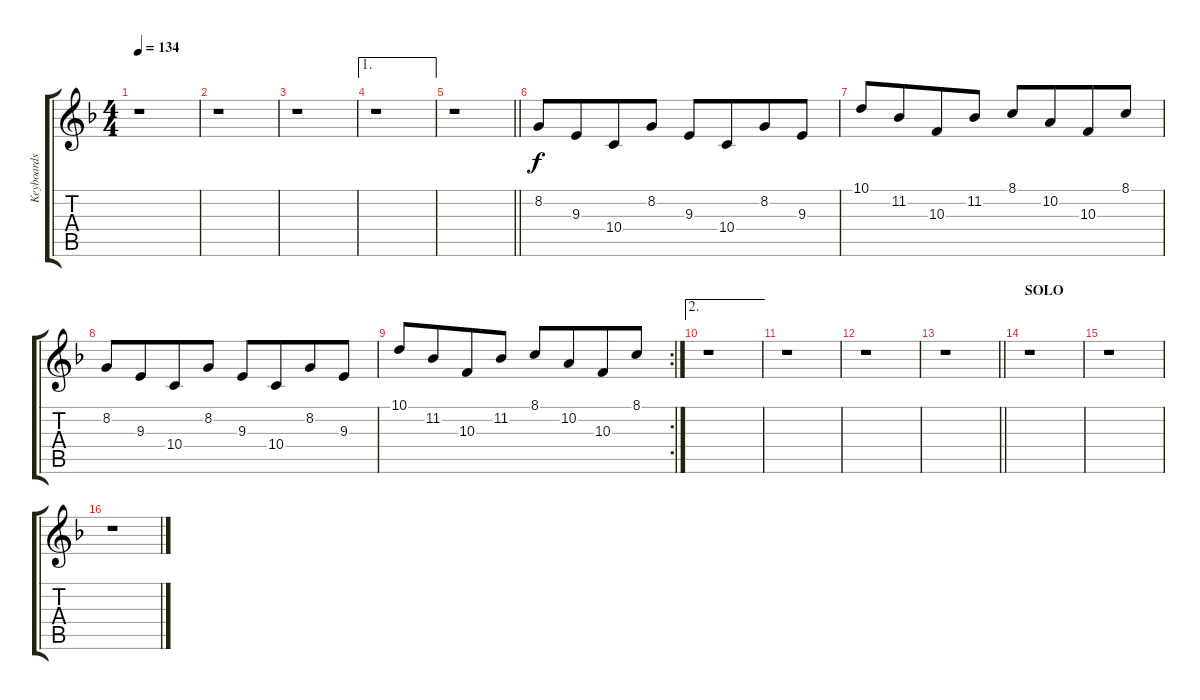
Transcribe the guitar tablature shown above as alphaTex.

\track ("Keyboards" "Keyboards") {instrument drawbarorgan}
\staff {score tabs}
\tuning (E4 B3 G3 D3 A2 E2) {hide}
\ts (4 4)
\tempo 134
\clef g2
\ks f
r.1{dy f} |
r.1 |
r.1 |
\ae 1
r.1 |
\barLineRight lightlight
r.1 |
8.2.8 9.3.8{beam merge} 10.4.8 8.2.8 9.3.8 10.4.8{beam merge} 8.2.8 9.3.8 |
10.1.8 11.2.8{beam merge} 10.3.8 11.2.8 8.1.8 10.2.8{beam merge} 10.3.8 8.1.8 |
8.2.8 9.3.8{beam merge} 10.4.8 8.2.8 9.3.8 10.4.8{beam merge} 8.2.8 9.3.8 |
\rc 2
10.1.8 11.2.8{beam merge} 10.3.8 11.2.8 8.1.8 10.2.8{beam merge} 10.3.8 8.1.8 |
\ae 2
r.1 |
r.1 |
r.1 |
\barLineRight lightlight
r.1 |
\section ("" "SOLO")
r.1 |
r.1 |
r.1
